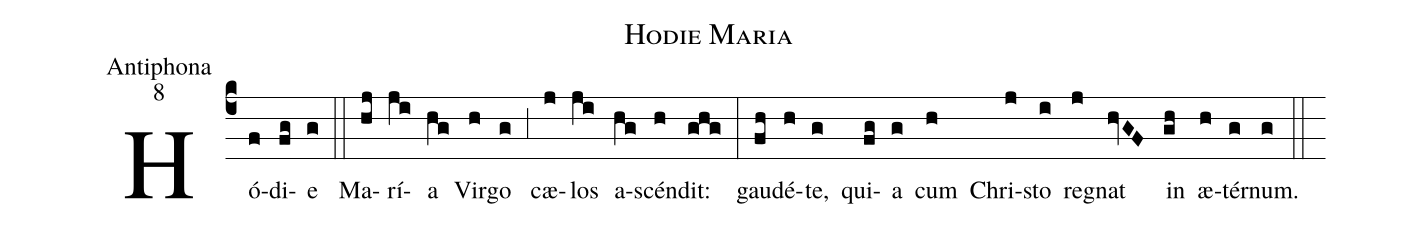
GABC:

name:Hodie Maria;
office-part:Antiphona;
mode:8;
%%
(c4) Hó(f)di(fg)e(g) (::)
Ma(hj)rí(ji)a(hg) Vir(h)go(g) (,3) cæ(j)los(ji) a(hg)scén(h)dit:(ghg) (:)
gau(fh)dé(h)te,(g) qui(fg)a(g) cum(h) Chri(j)sto(i) re(j)gnat(hvGF) in(gh) æ(h)tér(g)num.(g) (::)
